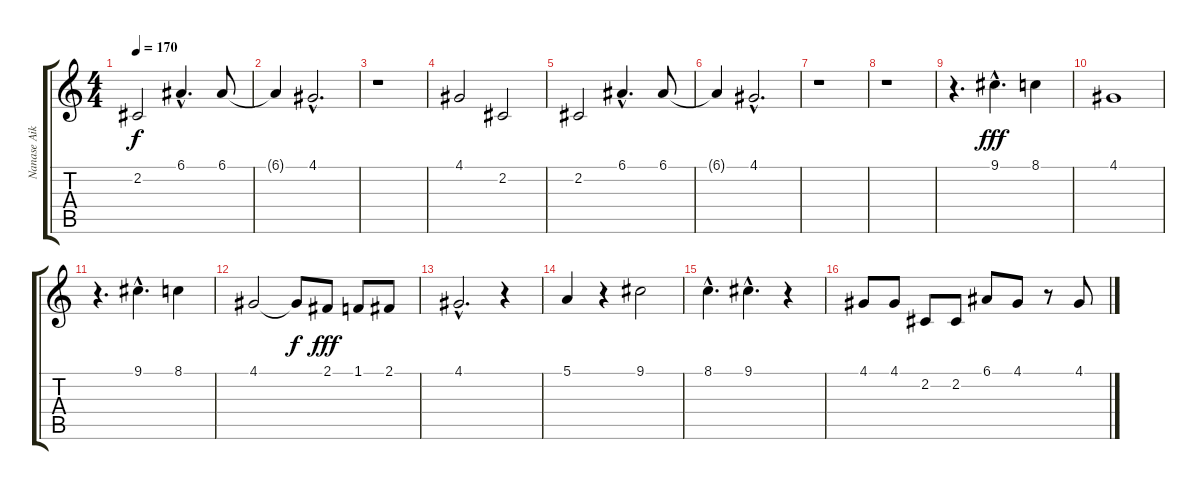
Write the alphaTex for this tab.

\track ("Nanase Aikawa (Vocal)" "Nanase Aik") {instrument clarinet}
\staff {score tabs}
\tuning (E4 B3 G3 D3 A2 E2) {hide}
\ts (4 4)
\tempo 170
\clef g2
\ks c
2.2.2{dy f} 6.1{hac}.4{d} 6.1.8 |
6.1{t}.4 4.1{hac}.2{d} |
r.1 |
4.1.2 2.2.2 |
2.2.2 6.1{hac}.4{d} 6.1.8 |
6.1{t}.4 4.1{hac}.2{d} |
r.1 |
r.1 |
r.4{d} 9.1{hac}.4{d dy fff} 8.1.4 |
4.1.1 |
r.4{d} 9.1{hac}.4{d} 8.1.4 |
4.1.2 4.1{t}.8{dy f} 2.1.8{dy fff} 1.1.8 2.1.8 |
4.1{hac}.2{d} r.4 |
5.1.4 r.4 9.1.2 |
8.1{hac}.4{d} 9.1{hac}.4{d} r.4 |
4.1.8 4.1.8 2.2.8 2.2.8 6.1.8 4.1.8 r.8 4.1.8
